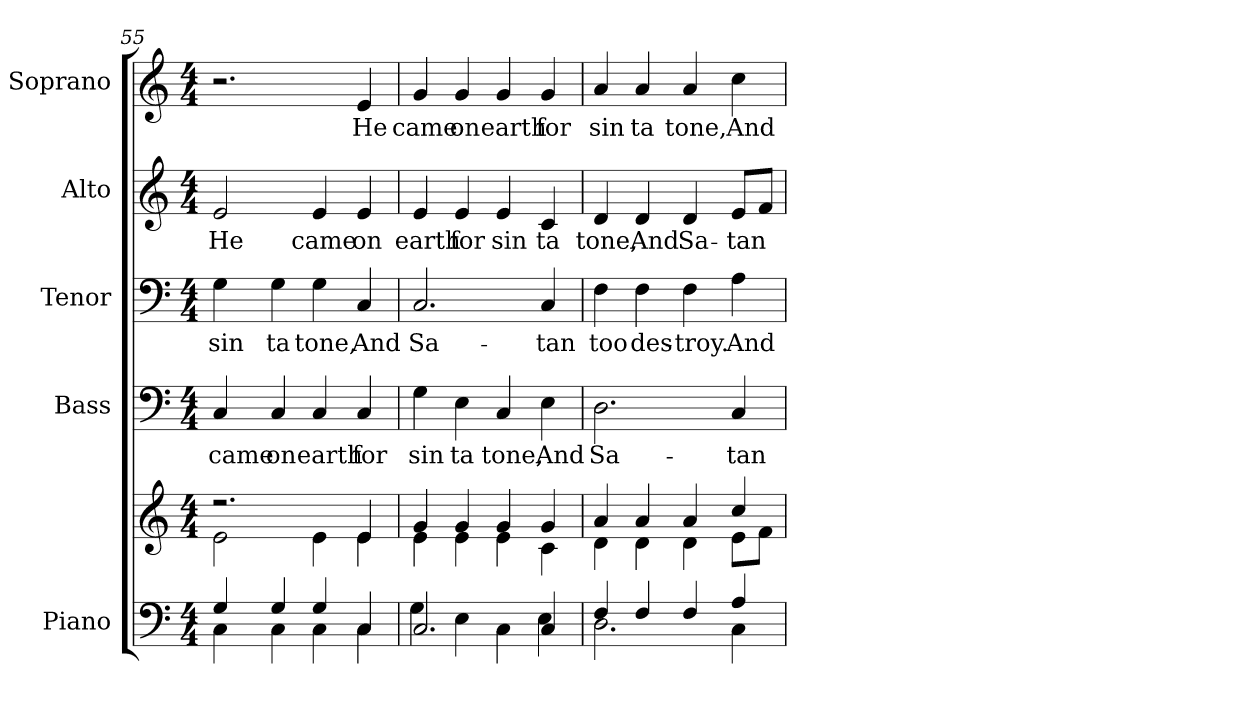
**kern	**kern	**kern	**text	**kern	**text	**kern	**text	**kern	**text
*part5	*part5	*part4	*part4	*part3	*part3	*part2	*part2	*part1	*part1
*staff6	*staff5	*staff4	*staff4	*staff3	*staff3	*staff2	*staff2	*staff1	*staff1
*I"Piano	*	*I"Bass	*	*I"Tenor	*	*I"Alto	*	*I"Soprano	*
*I'Pno.	*	*I'B.	*	*I'T.	*	*I'A.	*	*I'S.	*
*clefF4	*clefG2	*clefF4	*	*clefF4	*	*clefG2	*	*clefG2	*
*k[]	*k[]	*k[]	*	*k[]	*	*k[]	*	*k[]	*
*C:	*C:	*C:	*	*C:	*	*C:	*	*C:	*
*M4/4	*M4/4	*M4/4	*	*M4/4	*	*M4/4	*	*M4/4	*
=55	=55	=55	=55	=55	=55	=55	=55	=55	=55
*^	*^	*	*	*	*	*	*	*	*
!	!	!	!	!	!LO:LY:b:color=#000000	!	!	!	!	!	!
!	!	!	!	!	!	!	!LO:LY:b:color=#000000	!	!	!	!
!	!	!	!	!	!	!	!	!	!LO:LY:b:color=#000000	!	!
4Gi/	4Ci\	2.r	2ei\	4Ci/	came	4Gi\	sin	2ei/	He	2.r	.
!	!	!	!	!	!LO:LY:b:color=#000000	!	!	!	!	!	!
!	!	!	!	!	!	!	!LO:LY:b:color=#000000	!	!	!	!
4Gi/	4Ci\	.	.	4Ci/	on	4Gi\	ta	.	.	.	.
!	!	!	!	!	!LO:LY:b:color=#000000	!	!	!	!	!	!
!	!	!	!	!	!	!	!LO:LY:b:color=#000000	!	!	!	!
!	!	!	!	!	!	!	!	!	!LO:LY:b:color=#000000	!	!
4Gi/	4Ci\	.	4ei\	4Ci/	earth	4Gi\	tone,	4ei/	came	.	.
!	!	!	!	!	!LO:LY:b:color=#000000	!	!	!	!	!	!
!	!	!	!	!	!	!	!LO:LY:b:color=#000000	!	!	!	!
!	!	!	!	!	!	!	!	!	!LO:LY:b:color=#000000	!	!
!	!	!	!	!	!	!	!	!	!	!	!LO:LY:b:color=#000000
4Ci/	4Ci\	4ei/	4ei\	4Ci/	for	4Ci/	And	4ei/	on	4ei/	He
=56	=56	=56	=56	=56	=56	=56	=56	=56	=56	=56	=56
!	!	!	!	!	!LO:LY:b:color=#000000	!	!	!	!	!	!
!	!	!	!	!	!	!	!LO:LY:b:color=#000000	!	!	!	!
!	!	!	!	!	!	!	!	!	!LO:LY:b:color=#000000	!	!
!	!	!	!	!	!	!	!	!	!	!	!LO:LY:b:color=#000000
2.Ci/	4Gi\	4gi/	4ei\	4Gi\	sin	2.Ci/	Sa-	4ei/	earth	4gi/	came
!	!	!	!	!	!LO:LY:b:color=#000000	!	!	!	!	!	!
!	!	!	!	!	!	!	!	!	!LO:LY:b:color=#000000	!	!
!	!	!	!	!	!	!	!	!	!	!	!LO:LY:b:color=#000000
.	4Ei\	4gi/	4ei\	4Ei\	ta	.	.	4ei/	for	4gi/	on
!	!	!	!	!	!LO:LY:b:color=#000000	!	!	!	!	!	!
!	!	!	!	!	!	!	!	!	!LO:LY:b:color=#000000	!	!
!	!	!	!	!	!	!	!	!	!	!	!LO:LY:b:color=#000000
.	4Ci\	4gi/	4ei\	4Ci/	tone,	.	.	4ei/	sin	4gi/	earth
!	!	!	!	!	!LO:LY:b:color=#000000	!	!	!	!	!	!
!	!	!	!	!	!	!	!LO:LY:b:color=#000000	!	!	!	!
!	!	!	!	!	!	!	!	!	!LO:LY:b:color=#000000	!	!
!	!	!	!	!	!	!	!	!	!	!	!LO:LY:b:color=#000000
4Ci/	4Ei\	4gi/	4ci\	4Ei\	And	4Ci/	-tan	4ci/	ta	4gi/	for
!!LO:PB:g=z
=57	=57	=57	=57	=57	=57	=57	=57	=57	=57	=57	=57
!	!	!	!	!	!LO:LY:b:color=#000000	!	!	!	!	!	!
!	!	!	!	!	!	!	!LO:LY:b:color=#000000	!	!	!	!
!	!	!	!	!	!	!	!	!	!LO:LY:b:color=#000000	!	!
!	!	!	!	!	!	!	!	!	!	!	!LO:LY:b:color=#000000
4Fi/	2.Di\	4ai/	4di\	2.Di\	Sa-	4Fi\	too	4di/	tone,	4ai/	sin
!	!	!	!	!	!	!	!LO:LY:b:color=#000000	!	!	!	!
!	!	!	!	!	!	!	!	!	!LO:LY:b:color=#000000	!	!
!	!	!	!	!	!	!	!	!	!	!	!LO:LY:b:color=#000000
4Fi/	.	4ai/	4di\	.	.	4Fi\	des-	4di/	And	4ai/	ta
!	!	!	!	!	!	!	!LO:LY:b:color=#000000	!	!	!	!
!	!	!	!	!	!	!	!	!	!LO:LY:b:color=#000000	!	!
!	!	!	!	!	!	!	!	!	!	!	!LO:LY:b:color=#000000
4Fi/	.	4ai/	4di\	.	.	4Fi\	-troy.	4di/	Sa-	4ai/	tone,
!	!	!	!	!	!LO:LY:b:color=#000000	!	!	!	!	!	!
!	!	!	!	!	!	!	!LO:LY:b:color=#000000	!	!	!	!
!	!	!	!	!	!	!	!	!	!LO:LY:b:color=#000000	!	!
!	!	!	!	!	!	!	!	!	!	!	!LO:LY:b:color=#000000
4Ai/	4Ci\	4cci/	8ei\L	4Ci/	-tan	4Ai\	And	8ei/L	-tan	4cci\	And
.	.	.	8fi\J	.	.	.	.	8fi/J	.	.	.
*v	*v	*	*	*	*	*	*	*	*	*	*
*	*v	*v	*	*	*	*	*	*	*	*
=	=	=	=	=	=	=	=	=	=
*-	*-	*-	*-	*-	*-	*-	*-	*-	*-
